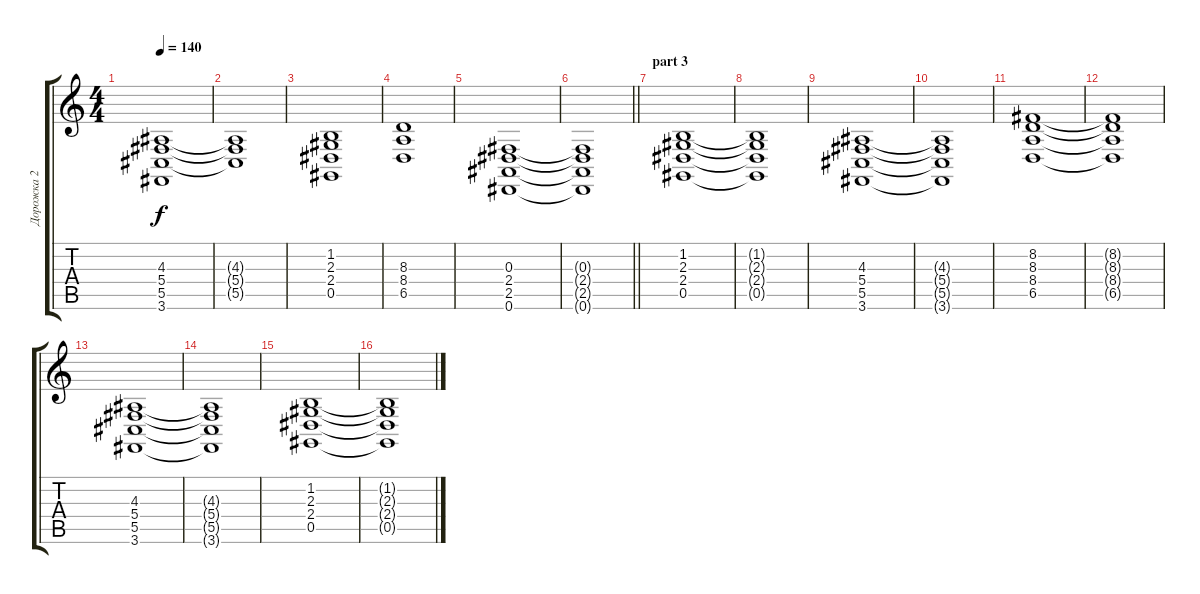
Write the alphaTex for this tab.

\track ("Дорожка 2" "Дорожка 2") {instrument stringensemble2}
\staff {score tabs}
\tuning (Eb4 Bb3 Gb3 Db3 Ab2 Eb2) {hide}
\ts (4 4)
\tempo 140
\clef g2
\ks c
(4.3 5.4 5.5 3.6).1{dy f} |
(4.3{t} 5.4{t} 5.5{t}).1 |
(1.2 2.3 2.4 0.5).1 |
(8.3 8.4 6.5).1 |
(0.3 2.4 2.5 0.6).1 |
\barLineRight lightlight
(0.3{t} 2.4{t} 2.5{t} 0.6{t}).1 |
\section ("" "part 3")
(1.2 2.3 2.4 0.5).1 |
(1.2{t} 2.3{t} 2.4{t} 0.5{t}).1 |
(4.3 5.4 5.5 3.6).1 |
(4.3{t} 5.4{t} 5.5{t} 3.6{t}).1 |
(8.2 8.3 8.4 6.5).1 |
(8.2{t} 8.3{t} 8.4{t} 6.5{t}).1 |
(4.3 5.4 5.5 3.6).1 |
(4.3{t} 5.4{t} 5.5{t} 3.6{t}).1 |
(1.2 2.3 2.4 0.5).1 |
(1.2{t} 2.3{t} 2.4{t} 0.5{t}).1
